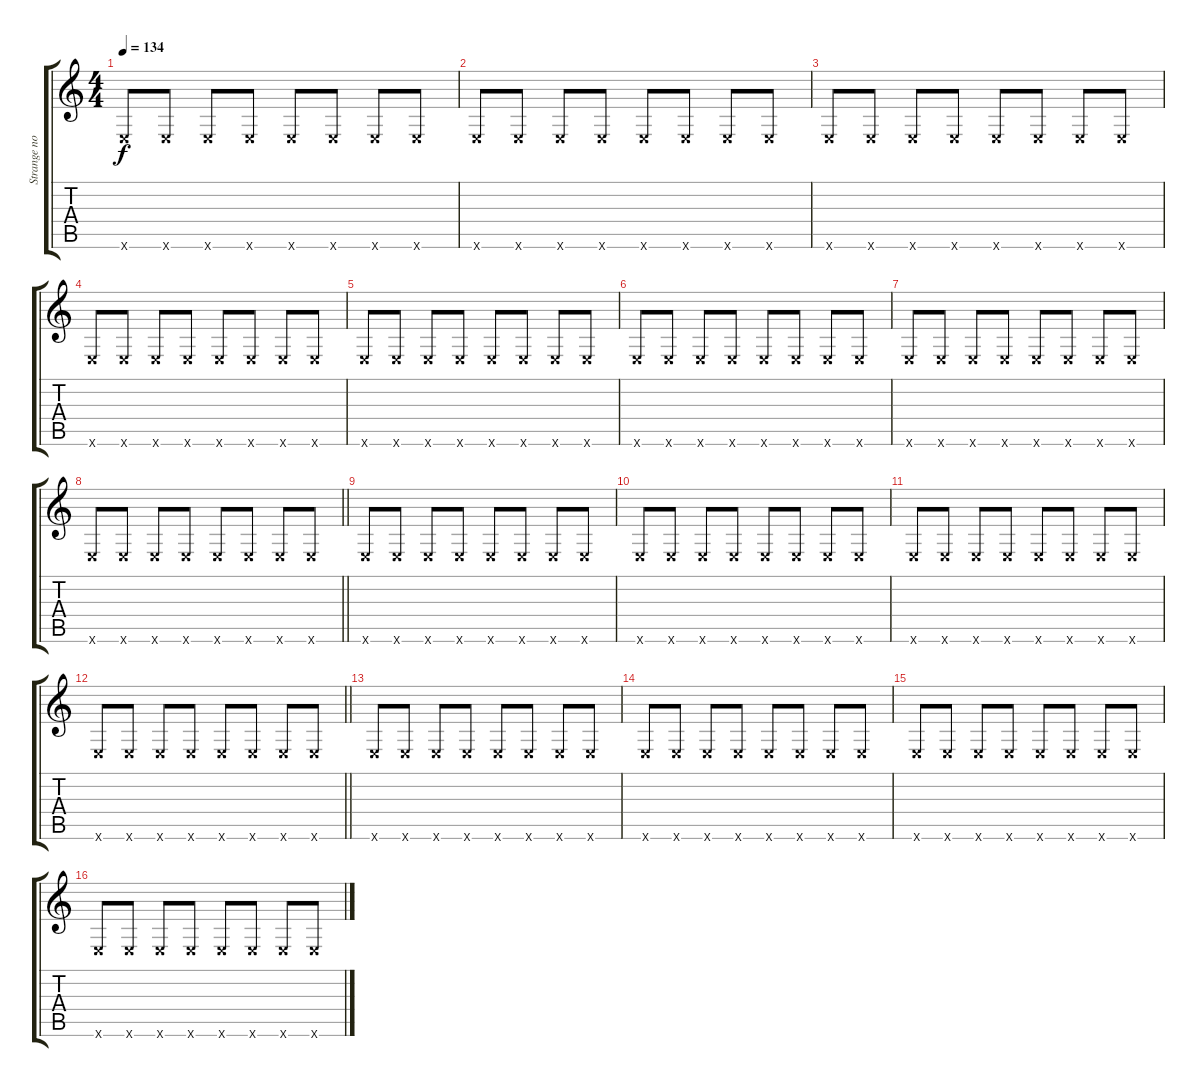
\track ("Strange noise" "Strange no") {instrument distortionguitar}
\staff {score tabs}
\tuning (E4 B3 G3 D3 A2 E2) {hide}
\ts (4 4)
\tempo 134
\clef g2
\ks c
0.6{x}.8{dy f} 0.6{x}.8 0.6{x}.8 0.6{x}.8 0.6{x}.8 0.6{x}.8 0.6{x}.8 0.6{x}.8 |
0.6{x}.8 0.6{x}.8 0.6{x}.8 0.6{x}.8 0.6{x}.8 0.6{x}.8 0.6{x}.8 0.6{x}.8 |
0.6{x}.8 0.6{x}.8 0.6{x}.8 0.6{x}.8 0.6{x}.8 0.6{x}.8 0.6{x}.8 0.6{x}.8 |
0.6{x}.8 0.6{x}.8 0.6{x}.8 0.6{x}.8 0.6{x}.8 0.6{x}.8 0.6{x}.8 0.6{x}.8 |
0.6{x}.8 0.6{x}.8 0.6{x}.8 0.6{x}.8 0.6{x}.8 0.6{x}.8 0.6{x}.8 0.6{x}.8 |
0.6{x}.8 0.6{x}.8 0.6{x}.8 0.6{x}.8 0.6{x}.8 0.6{x}.8 0.6{x}.8 0.6{x}.8 |
0.6{x}.8 0.6{x}.8 0.6{x}.8 0.6{x}.8 0.6{x}.8 0.6{x}.8 0.6{x}.8 0.6{x}.8 |
\barLineRight lightlight
0.6{x}.8 0.6{x}.8 0.6{x}.8 0.6{x}.8 0.6{x}.8 0.6{x}.8 0.6{x}.8 0.6{x}.8 |
0.6{x}.8 0.6{x}.8 0.6{x}.8 0.6{x}.8 0.6{x}.8 0.6{x}.8 0.6{x}.8 0.6{x}.8 |
0.6{x}.8 0.6{x}.8 0.6{x}.8 0.6{x}.8 0.6{x}.8 0.6{x}.8 0.6{x}.8 0.6{x}.8 |
0.6{x}.8 0.6{x}.8 0.6{x}.8 0.6{x}.8 0.6{x}.8 0.6{x}.8 0.6{x}.8 0.6{x}.8 |
\barLineRight lightlight
0.6{x}.8 0.6{x}.8 0.6{x}.8 0.6{x}.8 0.6{x}.8 0.6{x}.8 0.6{x}.8 0.6{x}.8 |
0.6{x}.8 0.6{x}.8 0.6{x}.8 0.6{x}.8 0.6{x}.8 0.6{x}.8 0.6{x}.8 0.6{x}.8 |
0.6{x}.8 0.6{x}.8 0.6{x}.8 0.6{x}.8 0.6{x}.8 0.6{x}.8 0.6{x}.8 0.6{x}.8 |
0.6{x}.8 0.6{x}.8 0.6{x}.8 0.6{x}.8 0.6{x}.8 0.6{x}.8 0.6{x}.8 0.6{x}.8 |
0.6{x}.8 0.6{x}.8 0.6{x}.8 0.6{x}.8 0.6{x}.8 0.6{x}.8 0.6{x}.8 0.6{x}.8
